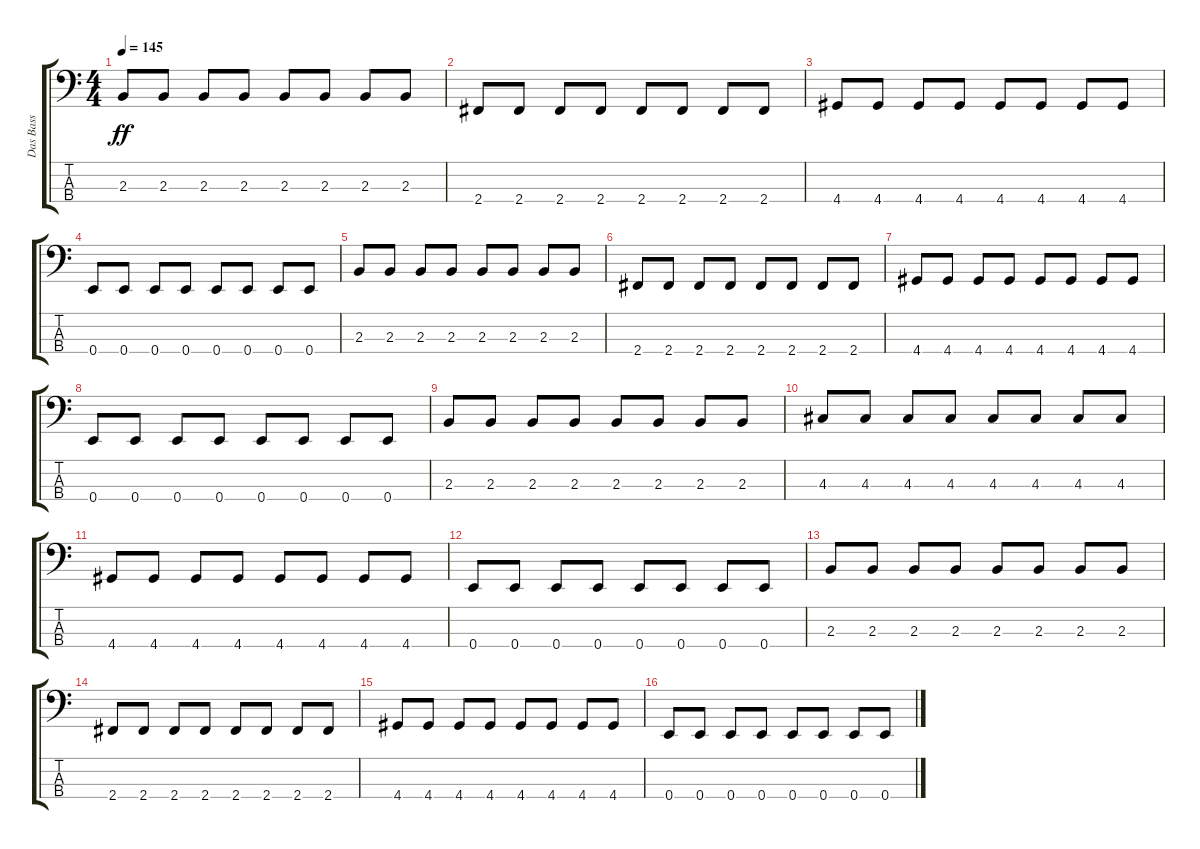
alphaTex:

\track ("Das Bass" "Das Bass") {instrument electricbassfinger}
\staff {score tabs}
\tuning (G2 D2 A1 E1) {hide}
\ts (4 4)
\tempo 145
\clef f4
\ks c
2.3.8{dy ff} 2.3.8 2.3.8 2.3.8 2.3.8 2.3.8 2.3.8 2.3.8 |
2.4.8 2.4.8 2.4.8 2.4.8 2.4.8 2.4.8 2.4.8 2.4.8 |
4.4.8 4.4.8 4.4.8 4.4.8 4.4.8 4.4.8 4.4.8 4.4.8 |
0.4.8 0.4.8 0.4.8 0.4.8 0.4.8 0.4.8 0.4.8 0.4.8 |
2.3.8 2.3.8 2.3.8 2.3.8 2.3.8 2.3.8 2.3.8 2.3.8 |
2.4.8 2.4.8 2.4.8 2.4.8 2.4.8 2.4.8 2.4.8 2.4.8 |
4.4.8 4.4.8 4.4.8 4.4.8 4.4.8 4.4.8 4.4.8 4.4.8 |
0.4.8 0.4.8 0.4.8 0.4.8 0.4.8 0.4.8 0.4.8 0.4.8 |
2.3.8 2.3.8 2.3.8 2.3.8 2.3.8 2.3.8 2.3.8 2.3.8 |
4.3.8 4.3.8 4.3.8 4.3.8 4.3.8 4.3.8 4.3.8 4.3.8 |
4.4.8 4.4.8 4.4.8 4.4.8 4.4.8 4.4.8 4.4.8 4.4.8 |
0.4.8 0.4.8 0.4.8 0.4.8 0.4.8 0.4.8 0.4.8 0.4.8 |
2.3.8 2.3.8 2.3.8 2.3.8 2.3.8 2.3.8 2.3.8 2.3.8 |
2.4.8 2.4.8 2.4.8 2.4.8 2.4.8 2.4.8 2.4.8 2.4.8 |
4.4.8 4.4.8 4.4.8 4.4.8 4.4.8 4.4.8 4.4.8 4.4.8 |
0.4.8 0.4.8 0.4.8 0.4.8 0.4.8 0.4.8 0.4.8 0.4.8
